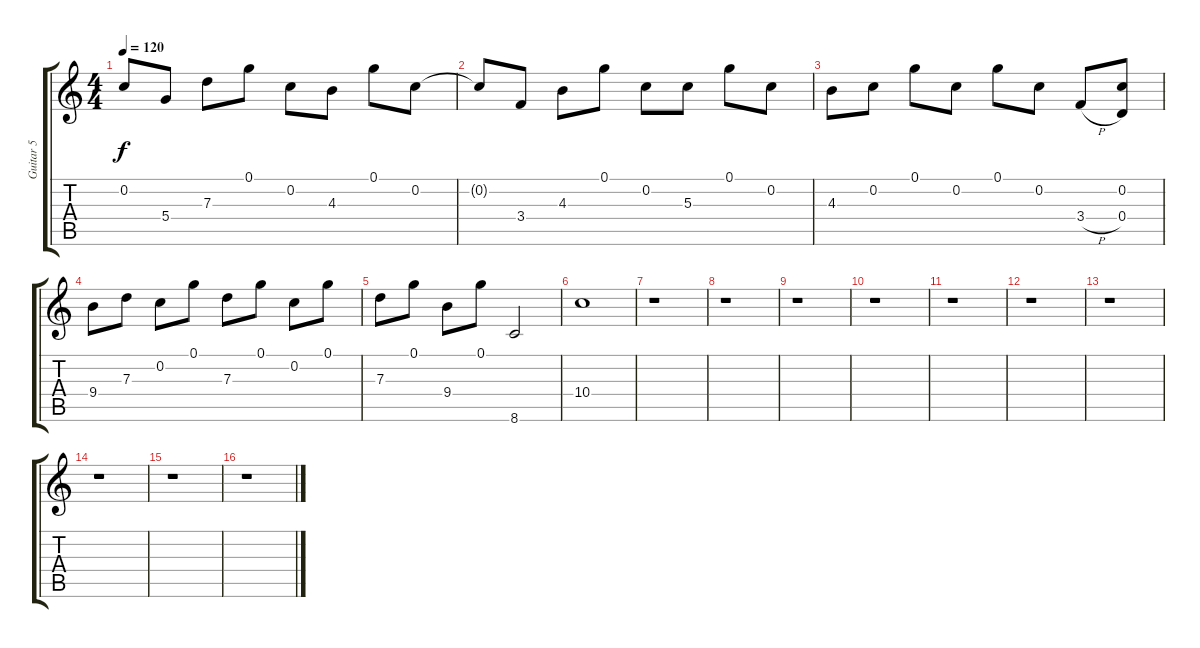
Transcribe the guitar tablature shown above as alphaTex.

\track ("Guitar 5" "Guitar 5") {instrument electricguitarclean}
\staff {score tabs}
\tuning (G4 C4 G3 D3 A2 E2) {hide}
\ts (4 4)
\tempo 120
\clef g2
\ks c
0.2{t}.8{dy f} 5.4.8 7.3.8 0.1.8 0.2.8 4.3.8 0.1.8 0.2.8 |
0.2{t}.8 3.4.8 4.3.8 0.1.8 0.2.8 5.3.8 0.1.8 0.2.8 |
4.3.8 0.2.8 0.1.8 0.2.8 0.1.8 0.2.8 3.4{h}.8 (0.2 0.4).8 |
9.4.8 7.3.8 0.2.8 0.1.8 7.3.8 0.1.8 0.2.8 0.1.8 |
7.3.8 0.1.8 9.4.8 0.1.8 8.6.2 |
10.4.1 |
r.1 |
r.1 |
r.1 |
r.1 |
r.1 |
r.1 |
r.1 |
r.1 |
r.1 |
r.1
